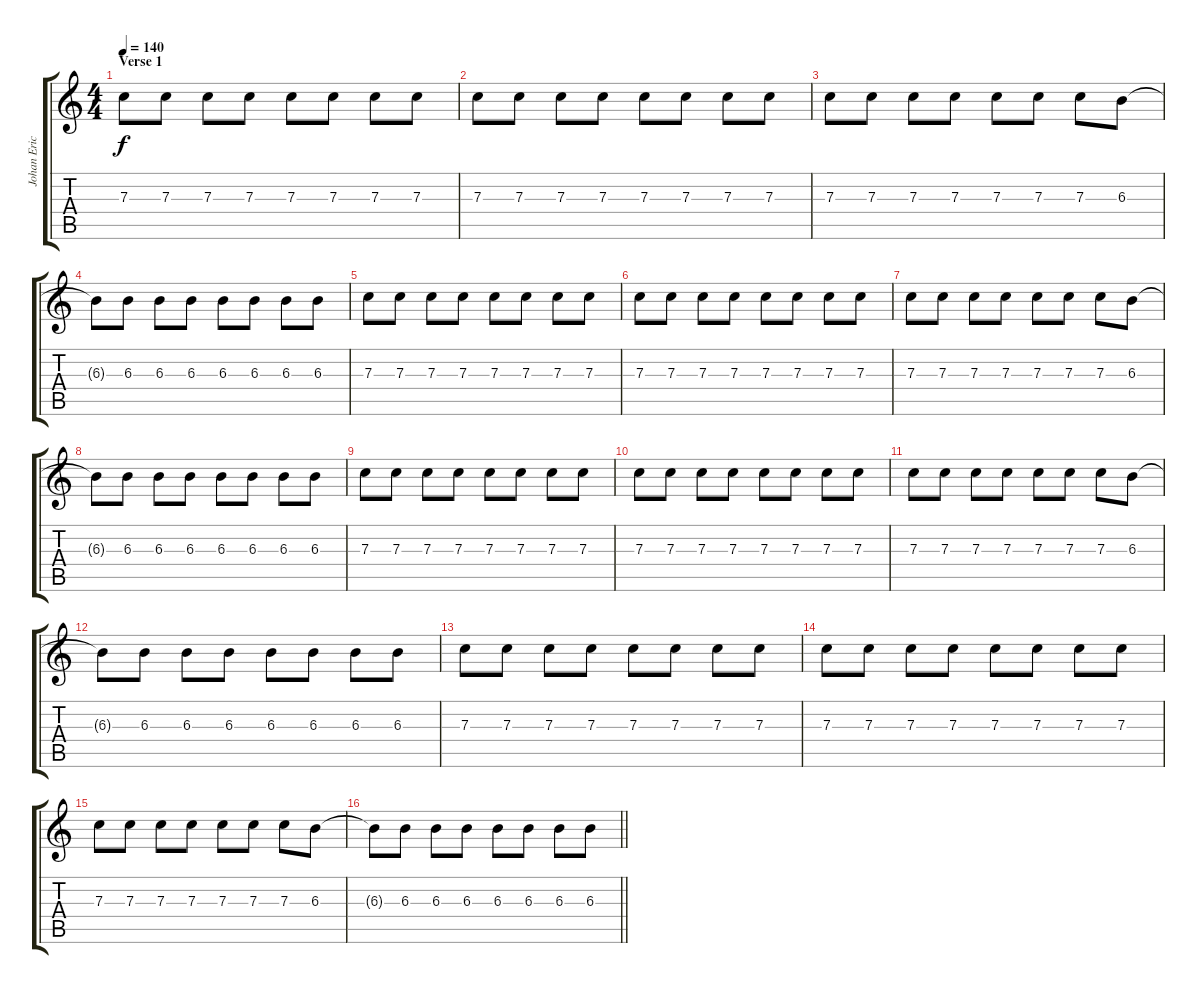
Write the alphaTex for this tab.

\track ("Johan Ericson " "Johan Eric") {instrument distortionguitar}
\staff {score tabs}
\tuning (D4 A3 F3 C3 G2 C2) {hide}
\ts (4 4)
\section ("" "Verse 1")
\tempo 140
\clef g2
\ks c
7.3.8{dy f} 7.3.8 7.3.8 7.3.8 7.3.8 7.3.8 7.3.8 7.3.8 |
7.3.8 7.3.8 7.3.8 7.3.8 7.3.8 7.3.8 7.3.8 7.3.8 |
7.3.8 7.3.8 7.3.8 7.3.8 7.3.8 7.3.8 7.3.8 6.3.8 |
6.3{t}.8 6.3.8 6.3.8 6.3.8 6.3.8 6.3.8 6.3.8 6.3.8 |
7.3.8 7.3.8 7.3.8 7.3.8 7.3.8 7.3.8 7.3.8 7.3.8 |
7.3.8 7.3.8 7.3.8 7.3.8 7.3.8 7.3.8 7.3.8 7.3.8 |
7.3.8 7.3.8 7.3.8 7.3.8 7.3.8 7.3.8 7.3.8 6.3.8 |
6.3{t}.8 6.3.8 6.3.8 6.3.8 6.3.8 6.3.8 6.3.8 6.3.8 |
7.3.8 7.3.8 7.3.8 7.3.8 7.3.8 7.3.8 7.3.8 7.3.8 |
7.3.8 7.3.8 7.3.8 7.3.8 7.3.8 7.3.8 7.3.8 7.3.8 |
7.3.8 7.3.8 7.3.8 7.3.8 7.3.8 7.3.8 7.3.8 6.3.8 |
6.3{t}.8 6.3.8 6.3.8 6.3.8 6.3.8 6.3.8 6.3.8 6.3.8 |
7.3.8 7.3.8 7.3.8 7.3.8 7.3.8 7.3.8 7.3.8 7.3.8 |
7.3.8 7.3.8 7.3.8 7.3.8 7.3.8 7.3.8 7.3.8 7.3.8 |
7.3.8 7.3.8 7.3.8 7.3.8 7.3.8 7.3.8 7.3.8 6.3.8 |
\barLineRight lightlight
6.3{t}.8 6.3.8 6.3.8 6.3.8 6.3.8 6.3.8 6.3.8 6.3.8
